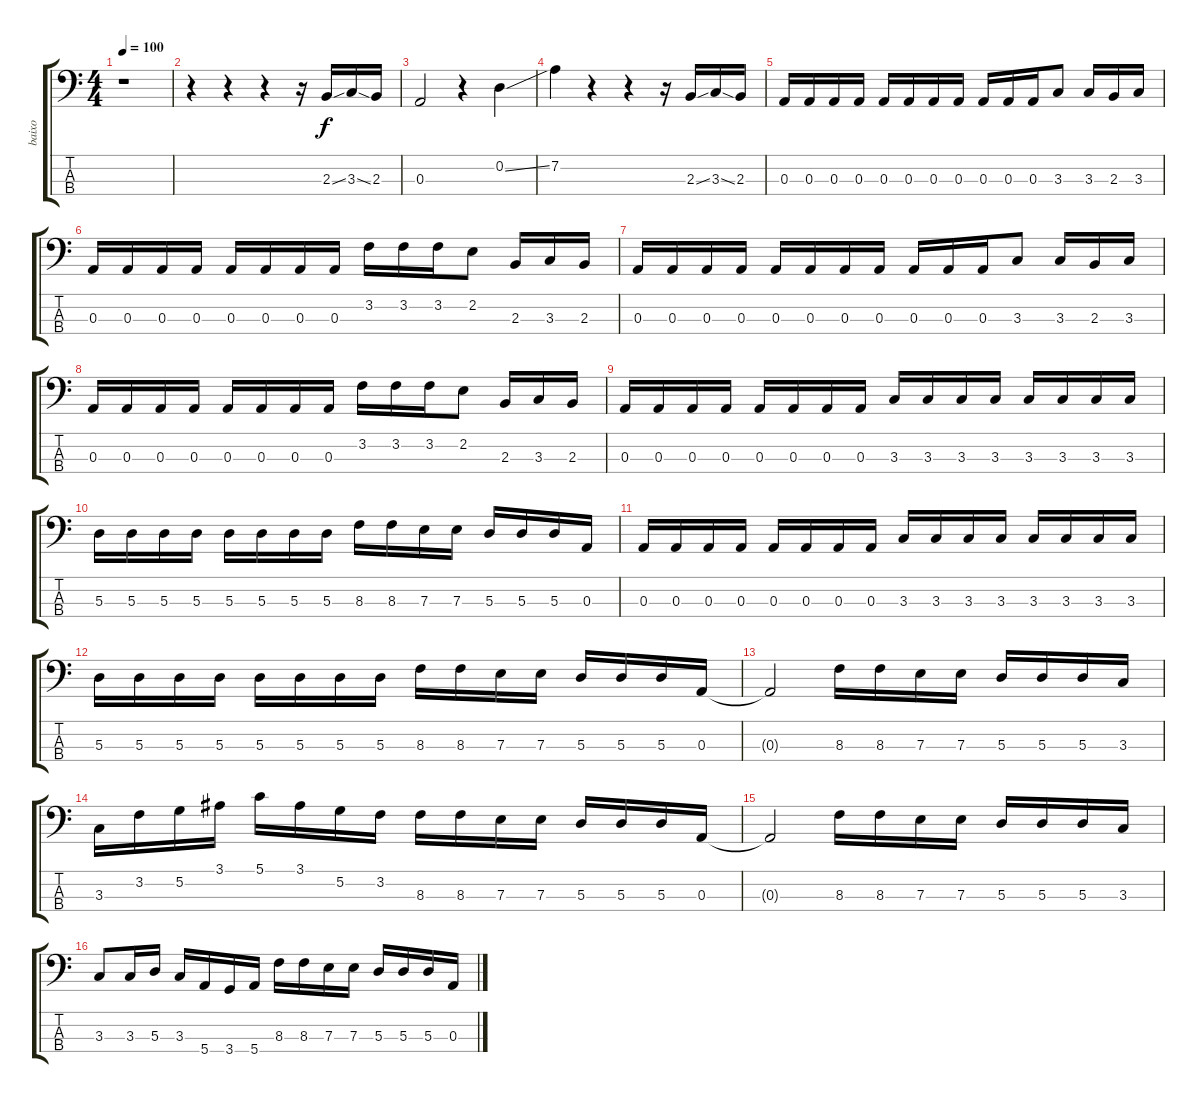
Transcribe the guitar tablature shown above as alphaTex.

\track ("baixo" "baixo") {instrument electricbassfinger}
\staff {score tabs}
\tuning (G2 D2 A1 E1) {hide}
\ts (4 4)
\tempo 100
\clef f4
\ks c
r.1{dy f instrument electricbassfinger} |
r.4 r.4 r.4 r.16 2.3{ss}.16 3.3{ss}.16 2.3.16 |
0.3.2 r.4 0.2{ss}.4 |
7.2.4 r.4 r.4 r.16 2.3{ss}.16 3.3{ss}.16 2.3.16 |
0.3.16 0.3.16 0.3.16 0.3.16 0.3.16 0.3.16 0.3.16 0.3.16 0.3.16 0.3.16 0.3.16 3.3.8 3.3.16 2.3.16 3.3.16 |
0.3.16 0.3.16 0.3.16 0.3.16 0.3.16 0.3.16 0.3.16 0.3.16 3.2.16 3.2.16 3.2.16 2.2.8 2.3.16 3.3.16 2.3.16 |
0.3.16 0.3.16 0.3.16 0.3.16 0.3.16 0.3.16 0.3.16 0.3.16 0.3.16 0.3.16 0.3.16 3.3.8 3.3.16 2.3.16 3.3.16 |
0.3.16 0.3.16 0.3.16 0.3.16 0.3.16 0.3.16 0.3.16 0.3.16 3.2.16 3.2.16 3.2.16 2.2.8 2.3.16 3.3.16 2.3.16 |
0.3.16 0.3.16 0.3.16 0.3.16 0.3.16 0.3.16 0.3.16 0.3.16 3.3.16 3.3.16 3.3.16 3.3.16 3.3.16 3.3.16 3.3.16 3.3.16 |
5.3.16 5.3.16 5.3.16 5.3.16 5.3.16 5.3.16 5.3.16 5.3.16 8.3.16 8.3.16 7.3.16 7.3.16 5.3.16 5.3.16 5.3.16 0.3.16 |
0.3.16 0.3.16 0.3.16 0.3.16 0.3.16 0.3.16 0.3.16 0.3.16 3.3.16 3.3.16 3.3.16 3.3.16 3.3.16 3.3.16 3.3.16 3.3.16 |
5.3.16 5.3.16 5.3.16 5.3.16 5.3.16 5.3.16 5.3.16 5.3.16 8.3.16 8.3.16 7.3.16 7.3.16 5.3.16 5.3.16 5.3.16 0.3.16 |
0.3{t}.2 8.3.16 8.3.16 7.3.16 7.3.16 5.3.16 5.3.16 5.3.16 3.3.16 |
3.3.16 3.2.16 5.2.16 3.1.16 5.1.16 3.1.16 5.2.16 3.2.16 8.3.16 8.3.16 7.3.16 7.3.16 5.3.16 5.3.16 5.3.16 0.3.16 |
0.3{t}.2 8.3.16 8.3.16 7.3.16 7.3.16 5.3.16 5.3.16 5.3.16 3.3.16 |
3.3.8 3.3.16 5.3.16 3.3.16 5.4.16 3.4.16 5.4.16 8.3.16 8.3.16 7.3.16 7.3.16 5.3.16 5.3.16 5.3.16 0.3.16
